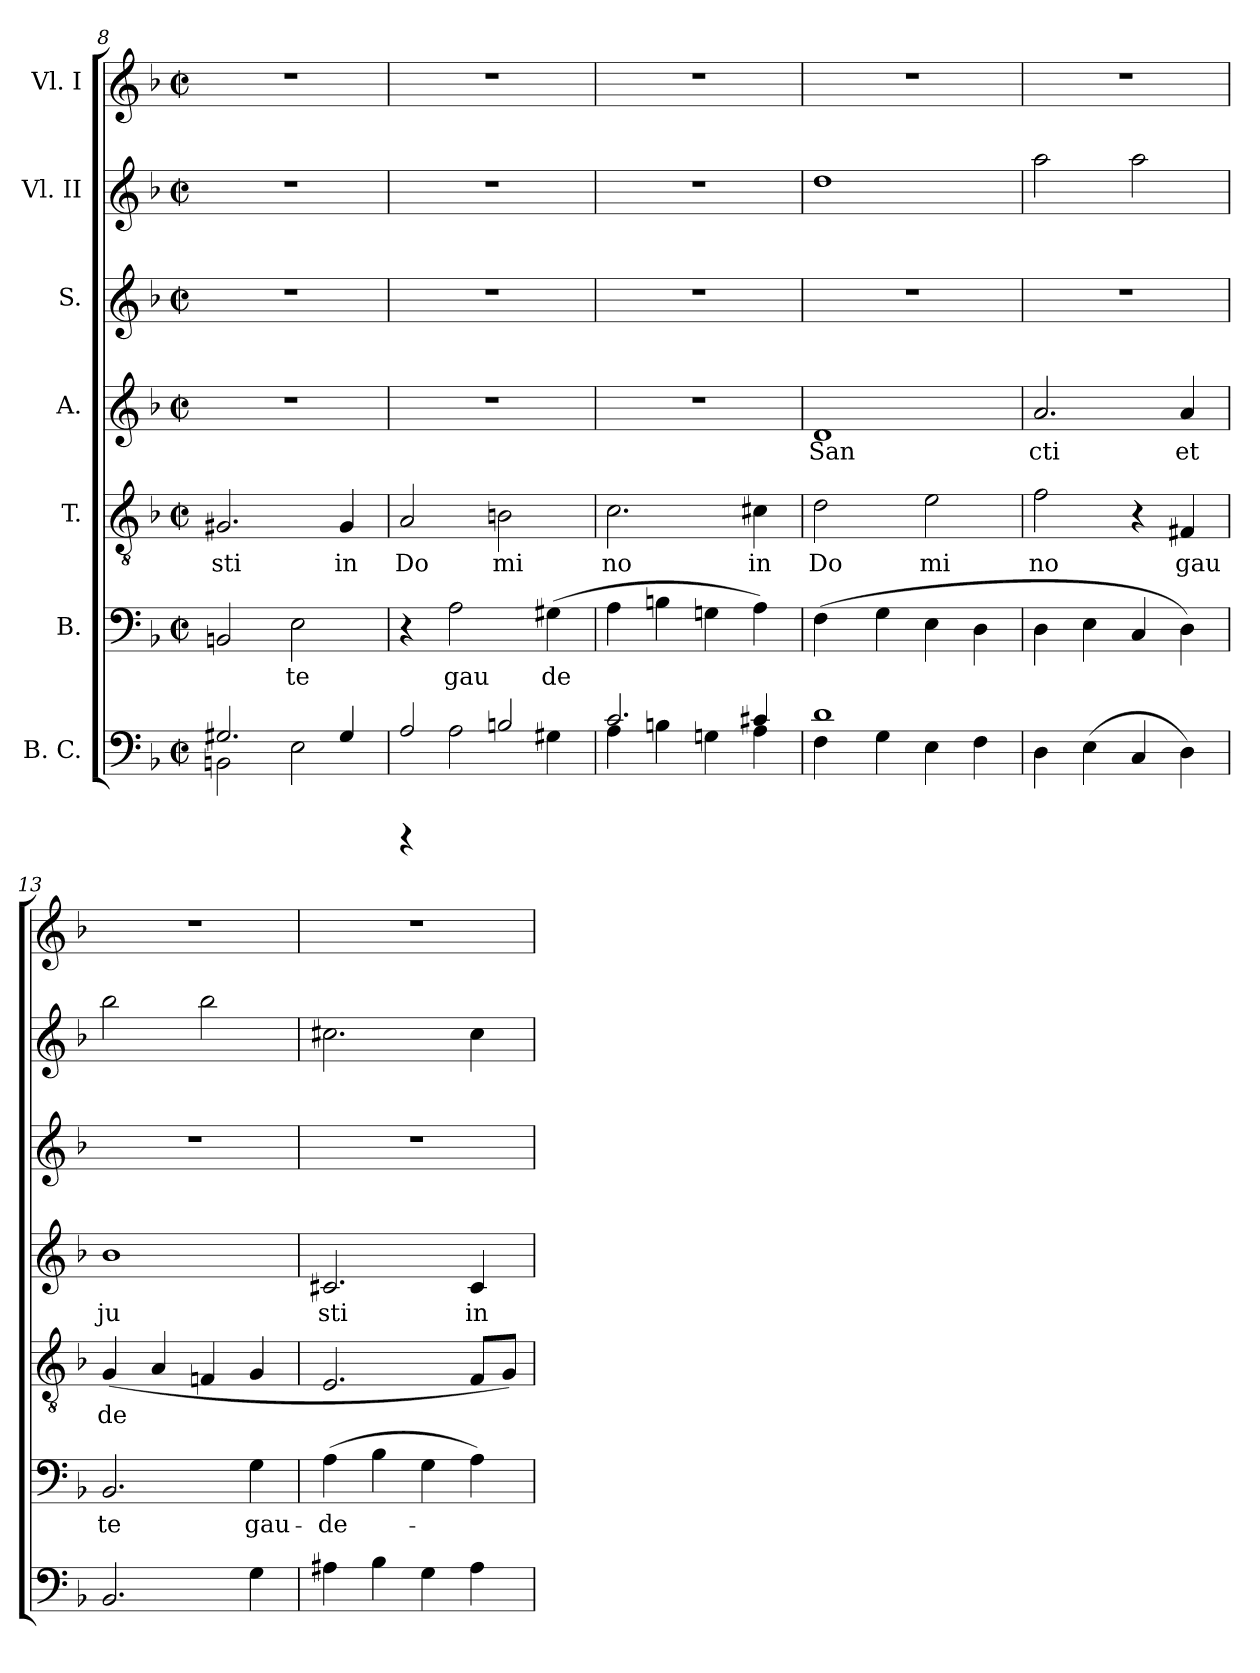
**kern	**kern	**text	**kern	**text	**kern	**text	**kern	**kern	**kern
*part7	*part6	*part6	*part5	*part5	*part4	*part4	*part3	*part2	*part1
*staff7	*staff6	*staff6	*staff5	*staff5	*staff4	*staff4	*staff3	*staff2	*staff1
*I"B. C.	*I"B.	*	*I"T.	*	*I"A.	*	*I"S.	*I"Vl. II	*I"Vl. I
*clefF4	*clefF4	*	*clefGv2	*	*clefG2	*	*clefG2	*clefG2	*clefG2
*k[b-]	*k[b-]	*	*k[b-]	*	*k[b-]	*	*k[b-]	*k[b-]	*k[b-]
*F:	*F:	*	*F:	*	*F:	*	*F:	*F:	*F:
*M2/2	*M2/2	*	*M2/2	*	*M2/2	*	*M2/2	*M2/2	*M2/2
*met(c|)	*met(c|)	*	*met(c|)	*	*met(c|)	*	*met(c|)	*met(c|)	*met(c|)
=8	=8	=8	=8	=8	=8	=8	=8	=8	=8
*^	*	*	*	*	*	*	*	*	*
!	!	!	!	!	!LO:LY:b:cj	!	!	!	!	!
2.G#X/	2BBn\	2BBn/	.	2.G#X/	sti	1r	.	1r	1r	1r
!	!	!	!LO:LY:b:cj	!	!	!	!	!	!	!
.	2E\	2E\	te	.	.	.	.	.	.	.
!	!	!	!	!	!LO:LY:b:cj	!	!	!	!	!
4G#/	.	.	.	4G#/	in	.	.	.	.	.
=9	=9	=9	=9	=9	=9	=9	=9	=9	=9	=9
!	!	!	!	!	!LO:LY:b:cj	!	!	!	!	!
2A/	4rBBBB	4r	.	2A/	Do	1r	.	1r	1r	1r
!	!	!	!LO:LY:b:cj	!	!	!	!	!	!	!
.	2A\	2A\	gau	.	.	.	.	.	.	.
!	!	!	!	!	!LO:LY:b:cj	!	!	!	!	!
2Bn/	.	.	.	2Bn\	mi	.	.	.	.	.
!	!	!	!LO:LY:b:cj	!	!	!	!	!	!	!
.	4G#X\	(>4G#X\	de	.	.	.	.	.	.	.
=10	=10	=10	=10	=10	=10	=10	=10	=10	=10	=10
!	!	!	!	!	!LO:LY:b:cj	!	!	!	!	!
2.c/	4A\	4A\	.	2.c\	no	1r	.	1r	1r	1r
.	4Bn\	4Bn\	.	.	.	.	.	.	.	.
.	4Gn\	4Gn\	.	.	.	.	.	.	.	.
!	!	!	!	!	!LO:LY:b:cj	!	!	!	!	!
4c#X/	4A\	4A\)	.	4c#X\	in	.	.	.	.	.
!!LO:LB:g=z
=11	=11	=11	=11	=11	=11	=11	=11	=11	=11	=11
!	!	!	!	!	!LO:LY:b:cj	!	!LO:LY:b:cj	!	!	!
*	*	*^	*	*	*	*	*	*	*	*
1d	4F\	(>4F\	16ryy	.	2d\	Do	1d	San	1r	1dd	1r
.	.	.	2...ryy	.	.	.	.	.	.	.	.
.	4G\	4G\	.	.	.	.	.	.	.	.	.
!	!	!	!	!	!	!LO:LY:b:cj	!	!	!	!	!
.	4E\	4E\	.	.	2e\	mi	.	.	.	.	.
.	4F\	4D\	.	.	.	.	.	.	.	.	.
=12	=12	=12	=12	=12	=12	=12	=12	=12	=12	=12	=12
!	!	!	!	!	!	!LO:LY:b:cj	!	!LO:LY:b:cj	!	!	!
*v	*v	*	*	*	*	*	*	*	*	*	*
*	*v	*v	*	*	*	*	*	*	*	*
4D<\	4D\	.	2f\	no	2.a/	cti	1r	2aa\	1r
(<4E\	4E\	.	.	.	.	.	.	.	.
4C</	4C/	.	4r	.	.	.	.	2aa\	.
!	!	!	!	!LO:LY:b:cj	!	!LO:LY:b:cj	!	!	!
4D\)	4D\)	.	4F#X/	gau	4a/	et	.	.	.
=13	=13	=13	=13	=13	=13	=13	=13	=13	=13
!	!	!LO:LY:b:cj	!	!LO:LY:b:cj	!	!LO:LY:b:cj	!	!	!
2.BB-</	2.BB-/	te	(<4G/	de	1b-	ju	1r	2bb-\	1r
.	.	.	4A/	.	.	.	.	.	.
.	.	.	4Fn/	.	.	.	.	2bb-\	.
!	!	!LO:LY:b:cj	!	!	!	!	!	!	!
4G\	4G\	gau-	4G/	.	.	.	.	.	.
=14	=14	=14	=14	=14	=14	=14	=14	=14	=14
!	!	!LO:LY:b:cj	!	!	!	!LO:LY:b:cj	!	!	!
4A#\	(>4A\	-de-	2.E/	.	2.c#X/	sti	1r	2.cc#X\	1r
4B-\	4B-\	.	.	.	.	.	.	.	.
4G\	4G\	.	.	.	.	.	.	.	.
!	!	!	!	!	!	!LO:LY:b:cj	!	!	!
4A#\	4A\)	.	8F/L	.	4c#/	in	.	4cc#\	.
.	.	.	8G/J)	.	.	.	.	.	.
=	=	=	=	=	=	=	=	=	=
*-	*-	*-	*-	*-	*-	*-	*-	*-	*-
